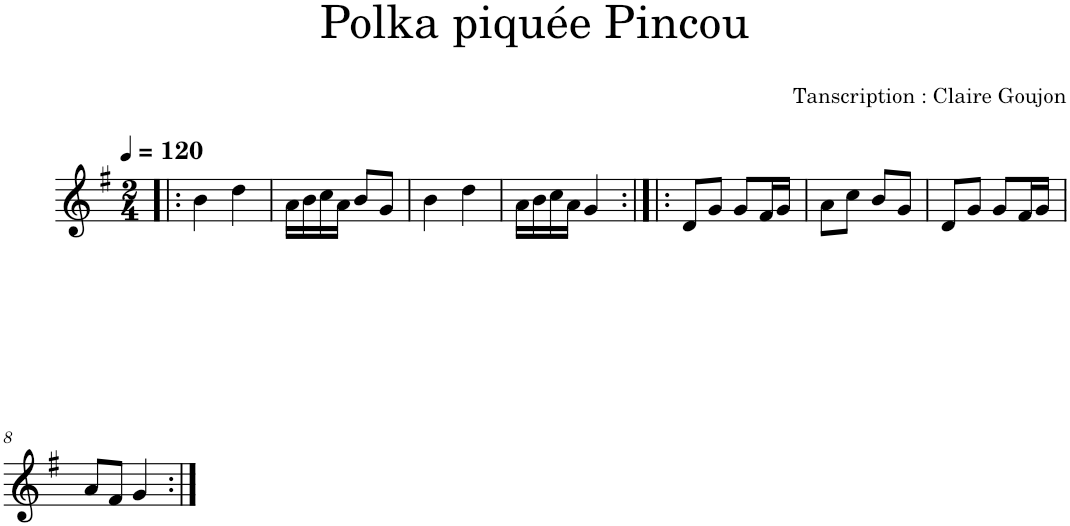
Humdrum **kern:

**kern
*part1
*staff1
*I"Violon
*I'Vln.
*clefG2
*k[f#]
*M2/4
*MM120
=1!|:
4b\
4dd\
=2
16a\LL
16b\
16cc\
16a\JJ
8b/L
8g/J
=3
4b\
4dd\
=4
16a\LL
16b\
16cc\
16a\JJ
4g/
=5:|!|:
8d/L
8g/J
8g/L
16f#/L
16g/JJ
=6
8a\L
8cc\J
8b/L
8g/J
=7
8d/L
8g/J
8g/L
16f#/L
16g/JJ
!!LO:LB:g=z
=8
8a/L
8f#/J
4g/
=:|!
*-
